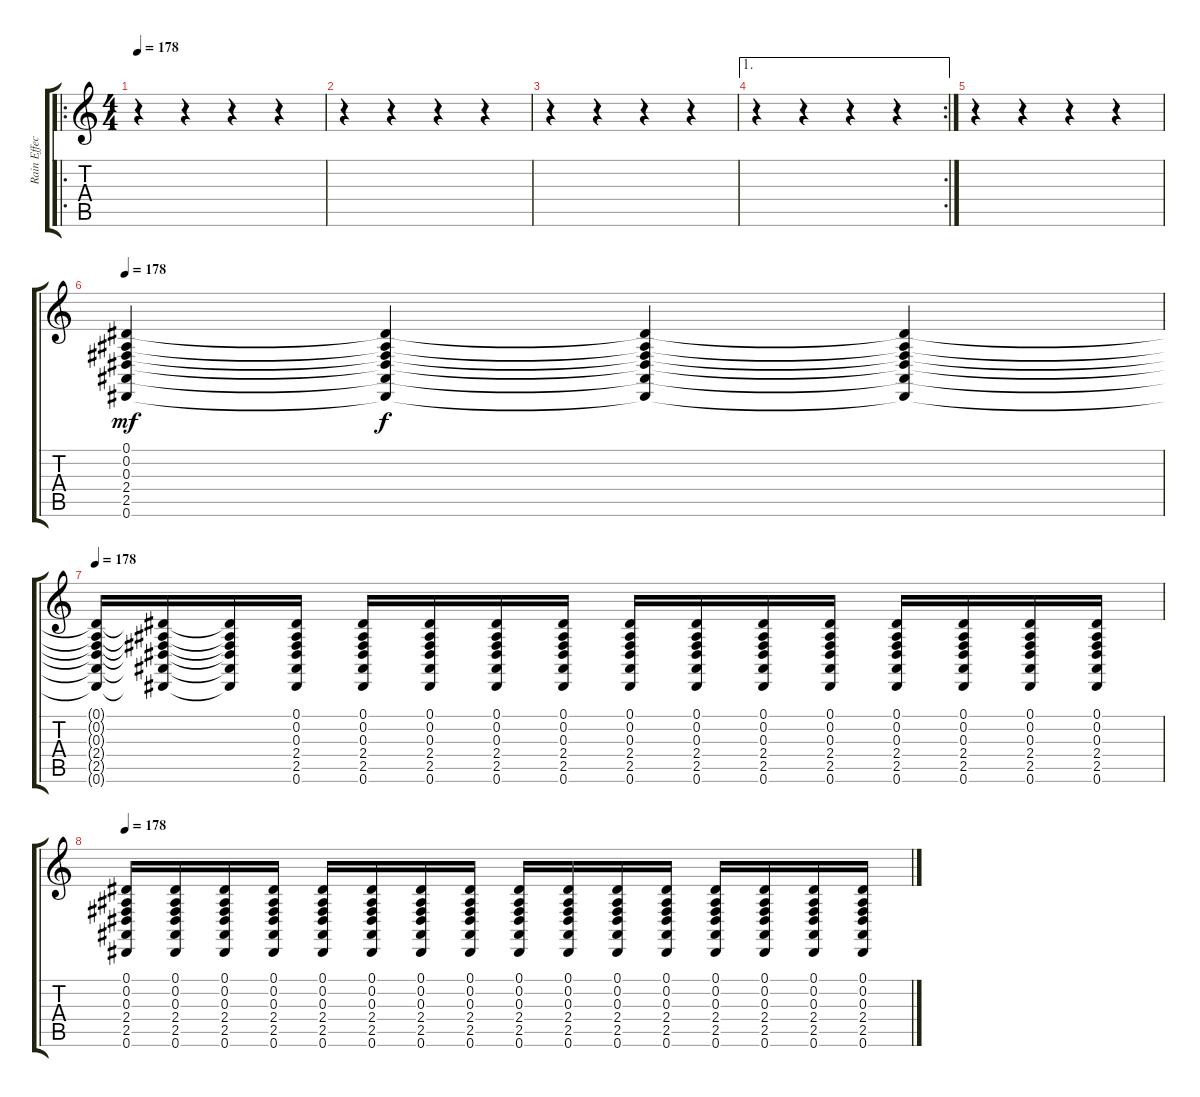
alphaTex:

\track ("Rain Effects" "Rain Effec") {instrument seashore}
\staff {score tabs}
\tuning (Eb4 Bb3 Gb3 Db3 Ab2 Eb2) {hide}
\ro
\ts (4 4)
\tempo 178
\clef g2
\ks c
r.4{dy mf} r.4 r.4 r.4 |
r.4 r.4 r.4 r.4 |
r.4 r.4 r.4 r.4 |
\ae 1
\rc 2
r.4 r.4 r.4 r.4 |
r.4 r.4 r.4 r.4 |
\tempo 178
(0.1 0.2 0.3 2.4 2.5 0.6).4 (0.1{t} 0.2{t} 0.3{t} 2.4{t} 2.5{t} 0.6{t}).4{dy f} (0.1{t} 0.2{t} 0.3{t} 2.4{t} 2.5{t} 0.6{t}).4 (0.1{t} 0.2{t} 0.3{t} 2.4{t} 2.5{t} 0.6{t}).4 |
\tempo 178
(0.1{t} 0.2{t} 0.3{t} 2.4{t} 2.5{t} 0.6{t}).16 (0.1{t} 0.2{t} 0.3{t} 2.4{t} 2.5{t} 0.6{t}).16 (0.1{t} 0.2{t} 0.3{t} 2.4{t} 2.5{t} 0.6{t}).16 (0.1 0.2 0.3 2.4 2.5 0.6).16 (0.1 0.2 0.3 2.4 2.5 0.6).16 (0.1 0.2 0.3 2.4 2.5 0.6).16 (0.1 0.2 0.3 2.4 2.5 0.6).16 (0.1 0.2 0.3 2.4 2.5 0.6).16 (0.1 0.2 0.3 2.4 2.5 0.6).16 (0.1 0.2 0.3 2.4 2.5 0.6).16 (0.1 0.2 0.3 2.4 2.5 0.6).16 (0.1 0.2 0.3 2.4 2.5 0.6).16 (0.1 0.2 0.3 2.4 2.5 0.6).16 (0.1 0.2 0.3 2.4 2.5 0.6).16 (0.1 0.2 0.3 2.4 2.5 0.6).16 (0.1 0.2 0.3 2.4 2.5 0.6).16 |
\tempo 178
(0.1 0.2 0.3 2.4 2.5 0.6).16 (0.1 0.2 0.3 2.4 2.5 0.6).16 (0.1 0.2 0.3 2.4 2.5 0.6).16 (0.1 0.2 0.3 2.4 2.5 0.6).16 (0.1 0.2 0.3 2.4 2.5 0.6).16 (0.1 0.2 0.3 2.4 2.5 0.6).16 (0.1 0.2 0.3 2.4 2.5 0.6).16 (0.1 0.2 0.3 2.4 2.5 0.6).16 (0.1 0.2 0.3 2.4 2.5 0.6).16 (0.1 0.2 0.3 2.4 2.5 0.6).16 (0.1 0.2 0.3 2.4 2.5 0.6).16 (0.1 0.2 0.3 2.4 2.5 0.6).16 (0.1 0.2 0.3 2.4 2.5 0.6).16 (0.1 0.2 0.3 2.4 2.5 0.6).16 (0.1 0.2 0.3 2.4 2.5 0.6).16 (0.1 0.2 0.3 2.4 2.5 0.6).16
